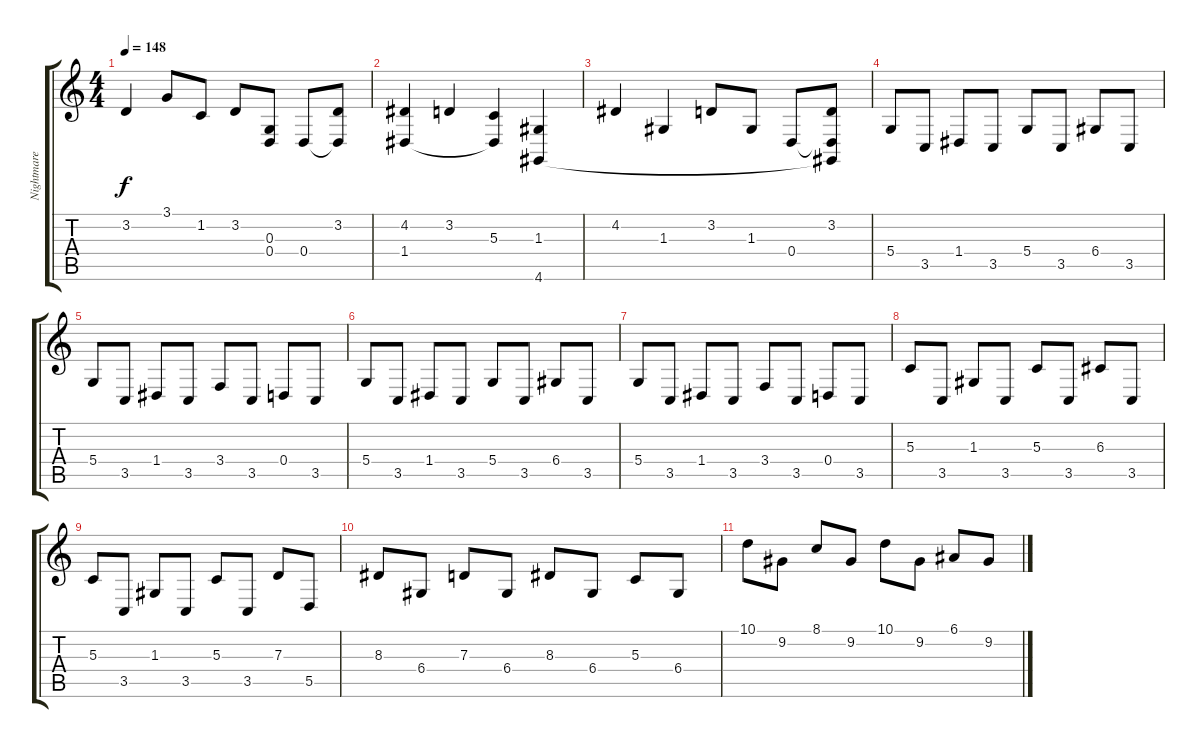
\track ("Nightmare Industries" "Nightmare ") {instrument acousticgrandpiano}
\staff {score tabs}
\tuning (E4 B3 G3 D3 A2 E2) {hide}
\ts (4 4)
\tempo 148
\clef g2
\ks c
3.2.4{dy f} 3.1.8 1.2.8 3.2.8 (0.3 0.4{t}).8 0.4.8 (3.2 0.4{t}).8 |
(4.2 1.4).4 3.2.4 (5.3 1.4{t}).4 (1.3 4.6).4 |
4.2.4 1.3.4 3.2.8 1.3.8 0.4.8 (3.2 0.4{t} 4.6{t}).8 |
5.4.8 3.5.8 1.4.8 3.5.8 5.4.8 3.5.8 6.4.8 3.5.8 |
5.4.8 3.5.8 1.4.8 3.5.8 3.4.8 3.5.8 0.4.8 3.5.8 |
5.4.8 3.5.8 1.4.8 3.5.8 5.4.8 3.5.8 6.4.8 3.5.8 |
5.4.8 3.5.8 1.4.8 3.5.8 3.4.8 3.5.8 0.4.8 3.5.8 |
5.3.8 3.5.8 1.3.8 3.5.8 5.3.8 3.5.8 6.3.8 3.5.8 |
5.3.8 3.5.8 1.3.8 3.5.8 5.3.8 3.5.8 7.3.8 5.5.8 |
8.3.8 6.4.8 7.3.8 6.4.8 8.3.8 6.4.8 5.3.8 6.4.8 |
10.1.8 9.2.8 8.1.8 9.2.8 10.1.8 9.2.8 6.1.8 9.2.8
